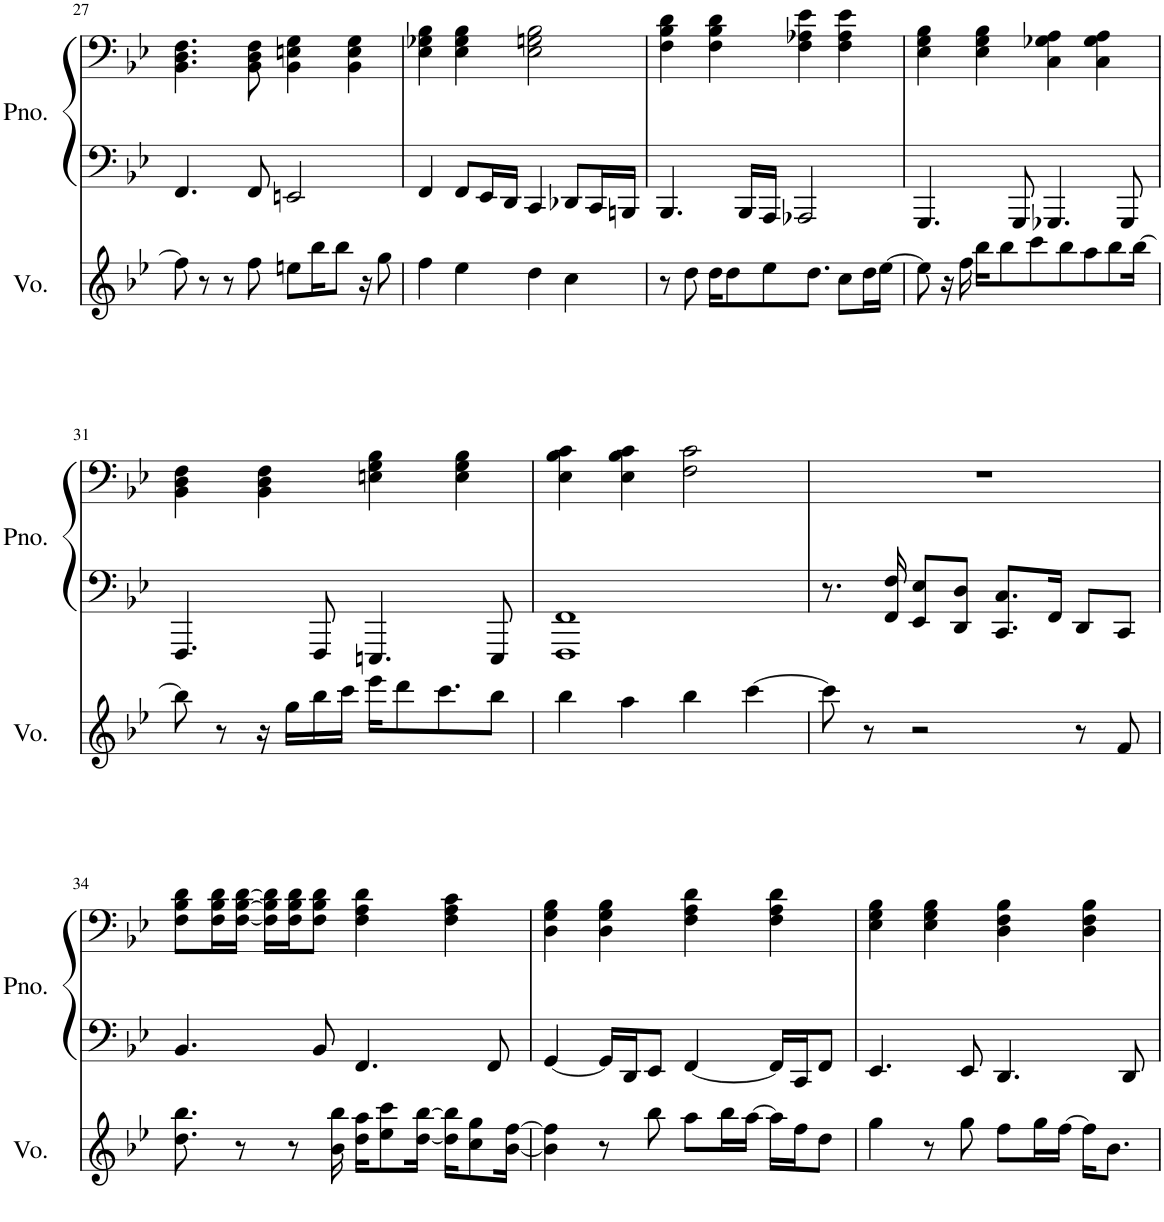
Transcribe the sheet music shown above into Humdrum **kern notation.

**kern	**kern	**kern
*part2	*part1	*part1
*staff3	*staff2	*staff1
*I"Voice	*I"Piano	*
*I'Vo.	*I'Pno.	*
!!LO:PB:g=z
*clefG2	*clefF4	*clefF4
*k[b-e-]	*k[b-e-]	*k[b-e-]
*M4/4	*M4/4	*M4/4
=27	=27	=27
8ff\]	4.FF/	4.BB-\ 4.D\ 4.F\
8r	.	.
8r	.	.
8ff\	8FF/	8BB-\ 8D\ 8F\
8een\L	2EEn/	4BB-\ 4En\ 4G\
16bb-\K	.	.
8bb-\J	.	.
.	.	4BB-\ 4E\ 4G\
16r	.	.
8gg\	.	.
=28	=28	=28
4ff\	4FF/	4E-\ 4G-X\ 4B-\
4ee-\	8FF/L	4E-\ 4G-\ 4B-\
.	16EE-/L	.
.	16DD/JJ	.
4dd\	4CC/	2E-\ 2Gn\ 2B-\
4cc\	8DD-X/L	.
.	16CC/L	.
.	16BBBn/JJ	.
=29	=29	=29
8r	4.BBB-/	4F\ 4B-\ 4d\
8dd\	.	.
16dd\KL	.	4F\ 4B-\ 4d\
8dd\	.	.
.	16BBB-/LL	.
8ee-\	16AAA/JJ	.
.	2AAA-X/	4F\ 4A-X\ 4e-\
8.dd\J	.	.
8cc\L	.	4F\ 4A-\ 4e-\
16dd\L	.	.
[16ee-\JJ	.	.
=30	=30	=30
8ee-\]	4.GGG/	4E-\ 4G\ 4B-\
16r	.	.
16ff\	.	.
16bb-\KL	.	4E-\ 4G\ 4B-\
8bb-\	.	.
.	8GGG/	.
8ccc\	.	.
.	4.GGG-X/	4C\ 4G-X\ 4A\
8bb-\	.	.
8aa\	.	.
.	.	4C\ 4G-\ 4A\
8bb-\	.	.
.	8GGG-/	.
[16bb-\Jk	.	.
!!LO:LB:g=z
=31	=31	=31
8bb-\]	4.FFF/	4BB-\ 4D\ 4F\
8r	.	.
16r	.	4BB-\ 4D\ 4F\
16gg\LL	.	.
16bb-\	8FFF/	.
16ccc\JJ	.	.
16eee-\KL	4.EEEn/	4En\ 4G\ 4B-\
8ddd\	.	.
8.ccc\	.	.
.	.	4E\ 4G\ 4B-\
8bb-\J	8EEE/	.
=32	=32	=32
4bb-\	1FFF 1FF	4E-\ 4B-\ 4c\
4aa\	.	4E-\ 4B-\ 4c\
4bb-\	.	2F\ 2c\
[4ccc\	.	.
=33	=33	=33
8ccc\]	8.r	1r
8r	.	.
.	16FF/ 16F/	.
2r	8EE-/ 8E-/L	.
.	8DD/ 8D/J	.
.	8.CC/ 8.C/L	.
.	16FF/Jk	.
8r	8DD/L	.
8f/	8CC/J	.
!!LO:LB:g=z
=34	=34	=34
8.dd\ 8.bb-\	4.BB-/	8F\ 8B-\ 8d\L
.	.	16F\ 16B-\ 16d\L
8r	.	[16F\ [16B-\ [16d\JJ
.	.	16F\] 16B-\] 16d\]LL
8r	.	16F\ 16B-\ 16d\J
.	8BB-/	8F\ 8B-\ 8d\J
16b-\ 16bb-\	.	.
16dd\ 16aa\KL	4.FF/	4F\ 4A\ 4d\
8ee-\ 8ccc\	.	.
[16dd\ [16bb-\Jk	.	.
16dd\] 16bb-\]KL	.	4F\ 4A\ 4c\
8cc\ 8gg\	.	.
.	8FF/	.
[16b-\ [16ff\Jk	.	.
=35	=35	=35
4b-\] 4ff\]	[4GG/	4D\ 4G\ 4B-\
8r	16GG/LL]	4D\ 4G\ 4B-\
.	16DD/J	.
8bb-\	8EE-/J	.
8aa\L	[4FF/	4F\ 4A\ 4d\
16bb-\L	.	.
[16aa\JJ	.	.
16aa\LL]	16FF/LL]	4F\ 4A\ 4d\
16ff\J	16CC/J	.
8dd\J	8FF/J	.
=36	=36	=36
4gg\	4.EE-/	4E-\ 4G\ 4B-\
8r	.	4E-\ 4G\ 4B-\
8gg\	8EE-/	.
8ff\L	4.DD/	4D\ 4F\ 4B-\
16gg\L	.	.
[16ff\JJ	.	.
16ff\KL]	.	4D\ 4F\ 4B-\
8.b-\J	.	.
.	8DD/	.
=	=	=
*-	*-	*-
